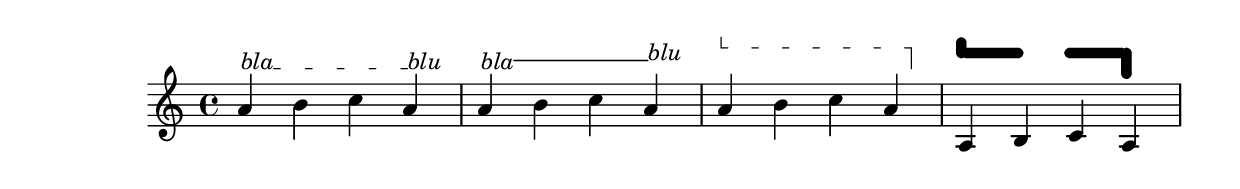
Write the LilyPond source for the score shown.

%% DO NOT EDIT this file manually; it is automatically
%% generated from LSR http://lsr.di.unimi.it
%% Make any changes in LSR itself, or in Documentation/snippets/new/ ,
%% and then run scripts/auxiliar/makelsr.py
%%
%% This file is in the public domain.
\version "2.18.0"

\header {
  lsrtags = "expressive-marks, text, tweaks-and-overrides"

  texidoc = "
The @code{\\startTextSpan} and @code{\\stopTextSpan} commands allow the
creation of text spanners as easily as pedal indications or
octavations. Override some properties of the @code{TextSpanner} object
to modify its output.

"
  doctitle = "Creating text spanners"
} % begin verbatim

\paper { ragged-right = ##f }

\relative c'' {
  \override TextSpanner.bound-details.left.text = #"bla"
  \override TextSpanner.bound-details.right.text = #"blu"
  a4 \startTextSpan
  b4 c
  a4 \stopTextSpan

  \override TextSpanner.style = #'line
  \once \override TextSpanner.bound-details.left.stencil-align-dir-y = #CENTER
  a4 \startTextSpan
  b4 c
  a4 \stopTextSpan

  \override TextSpanner.style = #'dashed-line
  \override TextSpanner.bound-details.left.text =
    \markup { \draw-line #'(0 . 1) }
  \override TextSpanner.bound-details.right.text =
    \markup { \draw-line #'(0 . -2) }
  \once \override TextSpanner.bound-details.right.padding = #-2

  a4 \startTextSpan
  b4 c
  a4 \stopTextSpan

  \set Staff.middleCPosition = #-13
  \override TextSpanner.dash-period = #10
  \override TextSpanner.dash-fraction = #0.5
  \override TextSpanner.thickness = #10
  a4 \startTextSpan
  b4 c
  a4 \stopTextSpan
}
